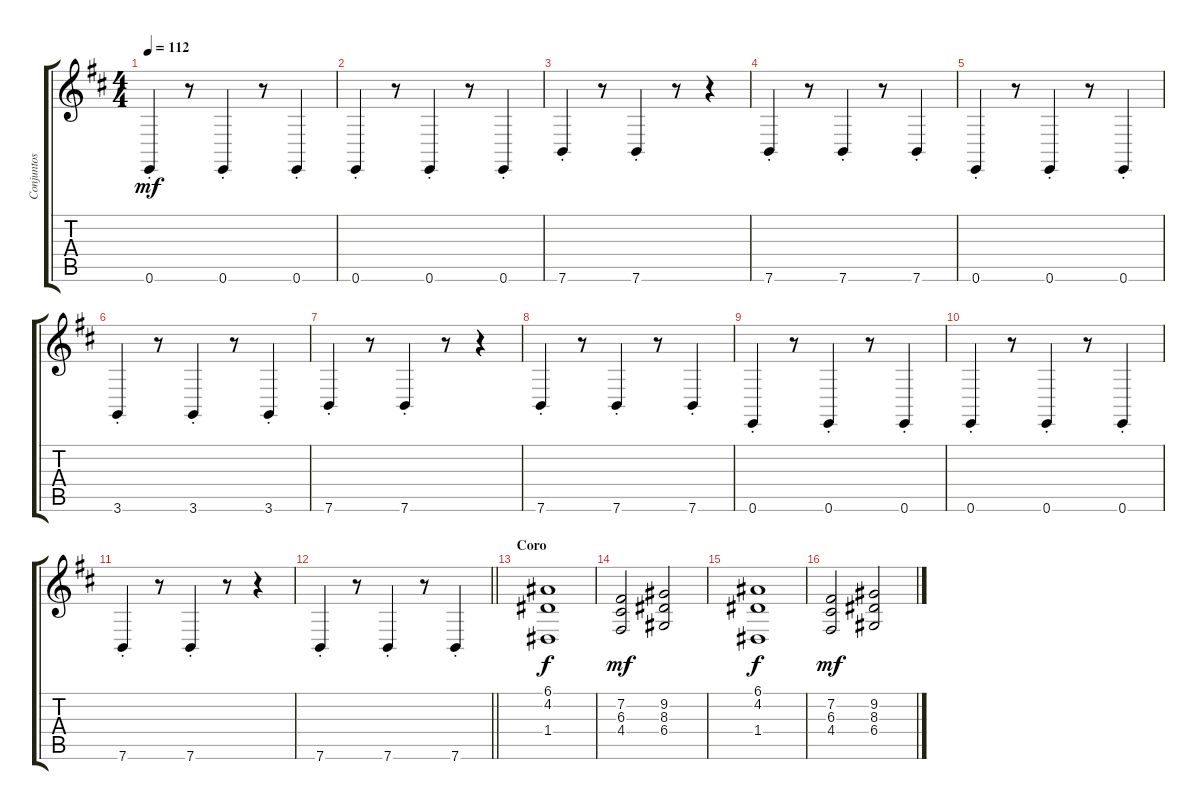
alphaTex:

\track ("Conjuntos" "Conjuntos") {instrument stringensemble1}
\staff {score tabs}
\tuning (E4 B3 G3 D3 A2 E2) {hide}
\ts (4 4)
\tempo 112
\clef g2
\ks d
0.6{st}.4{dy mf} r.8 0.6{st}.4 r.8 0.6{st}.4 |
0.6{st}.4 r.8 0.6{st}.4 r.8 0.6{st}.4 |
7.6{st}.4 r.8 7.6{st}.4 r.8 r.4 |
7.6{st}.4 r.8 7.6{st}.4 r.8 7.6{st}.4 |
0.6{st}.4 r.8 0.6{st}.4 r.8 0.6{st}.4 |
3.6{st}.4 r.8 3.6{st}.4 r.8 3.6{st}.4 |
7.6{st}.4 r.8 7.6{st}.4 r.8 r.4 |
7.6{st}.4 r.8 7.6{st}.4 r.8 7.6{st}.4 |
0.6{st}.4 r.8 0.6{st}.4 r.8 0.6{st}.4 |
0.6{st}.4 r.8 0.6{st}.4 r.8 0.6{st}.4 |
7.6{st}.4 r.8 7.6{st}.4 r.8 r.4 |
\barLineRight lightlight
7.6{st}.4 r.8 7.6{st}.4 r.8 7.6{st}.4 |
\section ("" "Coro")
(6.1 4.2 1.4).1{dy f volume 11 instrument stringensemble1} |
(7.2 6.3 4.4).2{dy mf} (9.2 8.3 6.4).2 |
(6.1 4.2 1.4).1{dy f} |
(7.2 6.3 4.4).2{dy mf} (9.2 8.3 6.4).2
